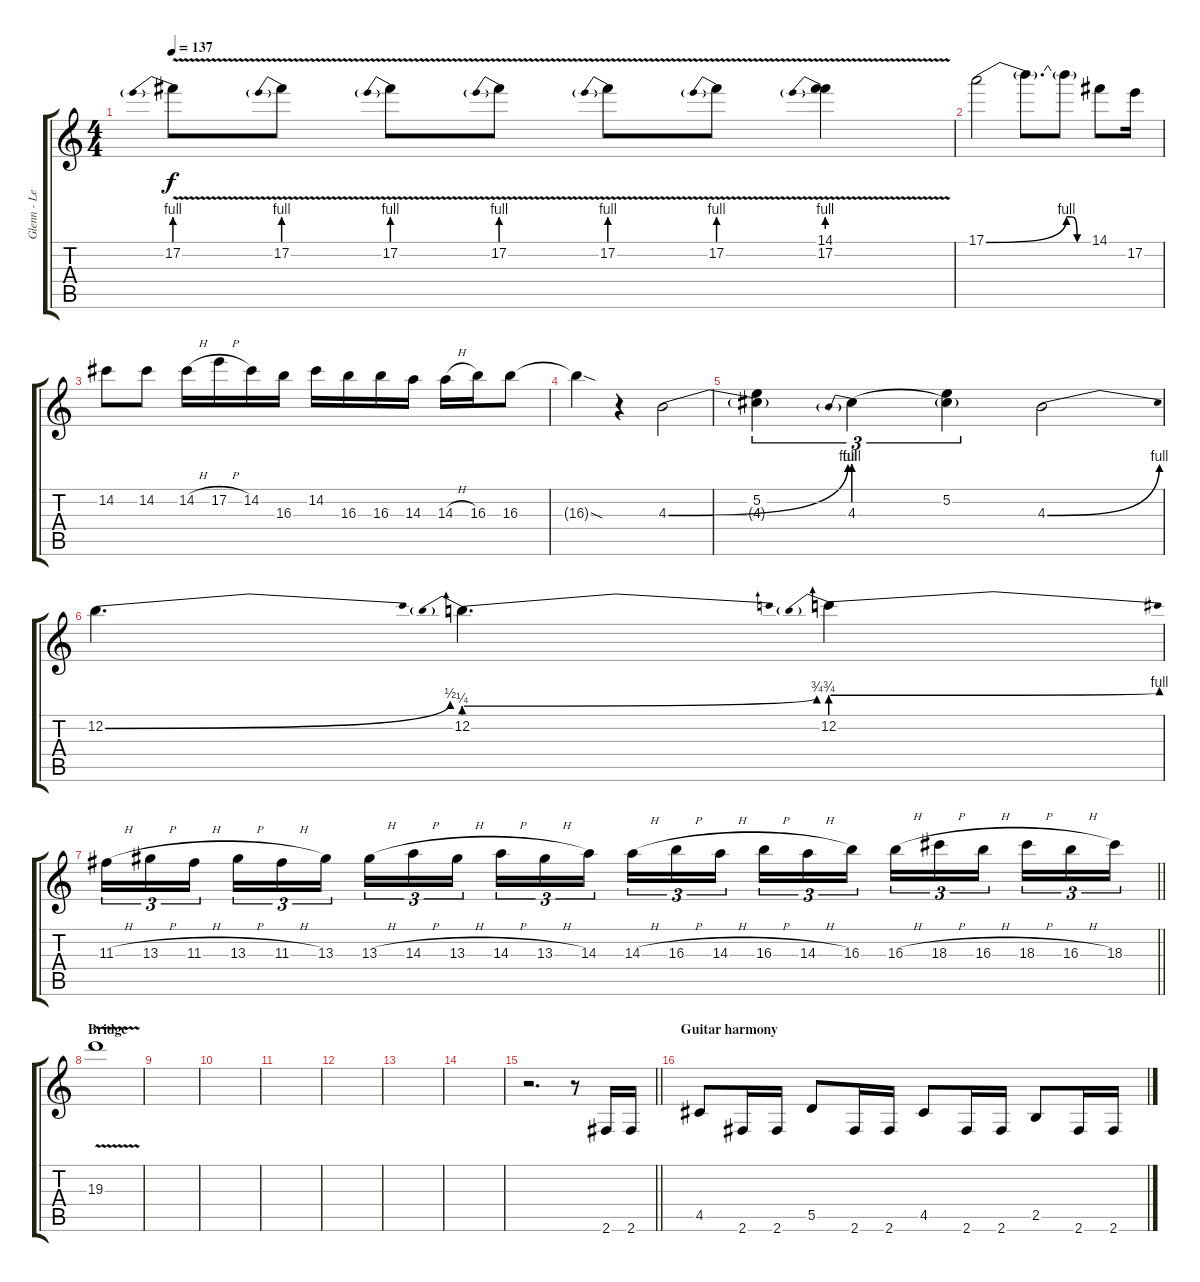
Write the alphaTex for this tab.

\track ("Glenn - Lead" "Glenn - Le") {instrument overdrivenguitar}
\staff {score tabs}
\tuning (E4 B3 G3 D3 A2 E2) {hide}
\ts (4 4)
\tempo 137
\clef g2
\ks c
17.2{be (prebend 0 4 60 4) v}.8{dy f} 17.2{be (prebend 0 4 60 4) v}.8 17.2{be (prebend 0 4 60 4) v}.8 17.2{be (prebend 0 4 60 4) v}.8 17.2{be (prebend 0 4 60 4) v}.8 17.2{be (prebend 0 4 60 4) v}.8 (14.1{t} 17.2{be (prebend 0 4 60 4) v}).4 |
17.1{be (bend 0 0 60 4)}.2 17.1{t}.8{d} 17.1{be (custom 0 4 15 4 30 0 60 0) t}.8 14.1.8 17.2.16 |
14.2.8 14.2.8 14.2{h}.16 17.2{h}.16 14.2.16 16.3.16 14.2.16 16.3.16 16.3.16 14.3.16 14.3{h}.16 16.3.16 16.3.8 |
16.3{sod t}.4 r.4 4.3{be (bend 0 0 60 4)}.2 |
(5.2 4.3{t}).4{tu (3 2)} 4.3{be (prebend 0 4 60 4)}.4{tu (3 2)} (5.2 4.3{t}).4{tu (3 2)} 4.3{be (bend 0 0 60 4)}.2 |
12.2{be (bend 0 0 60 2)}.4{d} 12.2{be (prebendbend 0 1 60 3)}.4{d} 12.2{be (prebendbend 0 3 60 4)}.4 |
\barLineRight lightlight
11.3{h}.16{tu (3 2)} 13.3{h}.16{tu (3 2)} 11.3{h}.16{tu (3 2) beam splitsecondary} 13.3{h}.16{tu (3 2)} 11.3{h}.16{tu (3 2)} 13.3.16{tu (3 2)} 13.3{h}.16{tu (3 2)} 14.3{h}.16{tu (3 2)} 13.3{h}.16{tu (3 2) beam splitsecondary} 14.3{h}.16{tu (3 2)} 13.3{h}.16{tu (3 2)} 14.3.16{tu (3 2)} 14.3{h}.16{tu (3 2)} 16.3{h}.16{tu (3 2)} 14.3{h}.16{tu (3 2) beam splitsecondary} 16.3{h}.16{tu (3 2)} 14.3{h}.16{tu (3 2)} 16.3.16{tu (3 2)} 16.3{h}.16{tu (3 2)} 18.3{h}.16{tu (3 2)} 16.3{h}.16{tu (3 2) beam splitsecondary} 18.3{h}.16{tu (3 2)} 16.3{h}.16{tu (3 2)} 18.3.16{tu (3 2)} |
\section ("" "Bridge")
19.3{v}.1 |
|
|
|
|
|
|
\barLineRight lightlight
r.2{d} r.8 2.6.16 2.6.16 |
\section ("" "Guitar harmony")
4.5.8 2.6.16 2.6.16 5.5.8 2.6.16 2.6.16 4.5.8 2.6.16 2.6.16 2.5.8 2.6.16 2.6.16
